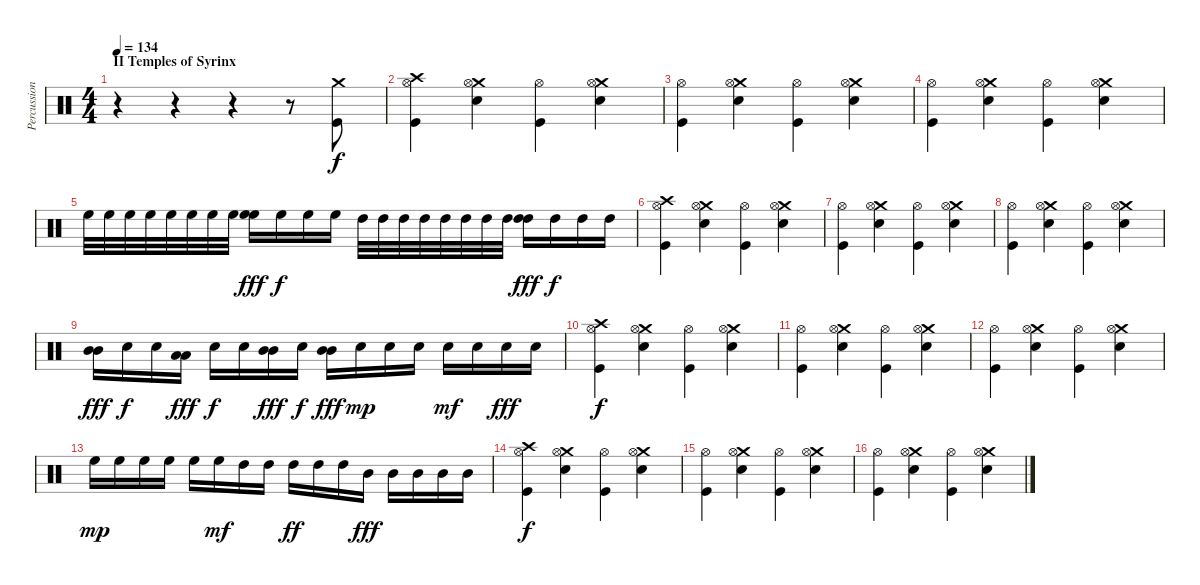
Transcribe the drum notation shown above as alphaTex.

\track ("Percussion" "Percussion") {instrument percussion}
\staff {score}
\articulation defaults
\ts (4 4)
\section ("" "II Temples of Syrinx")
\tempo 134
\clef neutral
\ks c
r.4{dy f} r.4 r.4 r.8 ("Crash medium (hit)" "Kick (hit)").8 |
("Crash high (hit)" "Hi-Hat (open)" "Kick (hit)").4 ("Crash medium (hit)" "Hi-Hat (open)" "Electric Snare (hit)").4 ("Hi-Hat (open)" "Kick (hit)").4 ("Crash medium (hit)" "Hi-Hat (open)" "Electric Snare (hit)").4 |
("Hi-Hat (open)" "Kick (hit)").4 ("Crash medium (hit)" "Hi-Hat (open)" "Electric Snare (hit)").4 ("Hi-Hat (open)" "Kick (hit)").4 ("Crash medium (hit)" "Hi-Hat (open)" "Electric Snare (hit)").4 |
("Hi-Hat (open)" "Kick (hit)").4 ("Crash medium (hit)" "Hi-Hat (open)" "Electric Snare (hit)").4 ("Hi-Hat (open)" "Kick (hit)").4 ("Crash medium (hit)" "Hi-Hat (open)" "Electric Snare (hit)").4 |
"High Floor Tom (hit)".32 "High Floor Tom (hit)".32 "High Floor Tom (hit)".32 "High Floor Tom (hit)".32 "High Floor Tom (hit)".32 "High Floor Tom (hit)".32 "High Floor Tom (hit)".32 "High Floor Tom (hit)".32 ("High Floor Tom (hit)" "High Floor Tom (hit)").16{dy fff} "High Floor Tom (hit)".16{dy f} "High Floor Tom (hit)".16 "High Floor Tom (hit)".16 "High Tom (hit)".32 "High Tom (hit)".32 "High Tom (hit)".32 "High Tom (hit)".32 "High Tom (hit)".32 "High Tom (hit)".32 "High Tom (hit)".32 "High Tom (hit)".32 ("High Tom (hit)" "High Tom (hit)").16{dy fff} "High Tom (hit)".16{dy f} "High Tom (hit)".16 "High Tom (hit)".16 |
("Crash high (hit)" "Hi-Hat (open)" "Kick (hit)").4 ("Crash medium (hit)" "Hi-Hat (open)" "Electric Snare (hit)").4 ("Hi-Hat (open)" "Kick (hit)").4 ("Crash medium (hit)" "Hi-Hat (open)" "Electric Snare (hit)").4 |
("Hi-Hat (open)" "Kick (hit)").4 ("Crash medium (hit)" "Hi-Hat (open)" "Electric Snare (hit)").4 ("Hi-Hat (open)" "Kick (hit)").4 ("Crash medium (hit)" "Hi-Hat (open)" "Electric Snare (hit)").4 |
("Hi-Hat (open)" "Kick (hit)").4 ("Crash medium (hit)" "Hi-Hat (open)" "Electric Snare (hit)").4 ("Hi-Hat (open)" "Kick (hit)").4 ("Crash medium (hit)" "Hi-Hat (open)" "Electric Snare (hit)").4 |
("Mid Tom (hit)" "Mid Tom (hit)").16{dy fff} "Electric Snare (hit)".16{dy f} "Electric Snare (hit)".16 ("Low Tom (hit)" "Low Tom (hit)").16{dy fff} "Electric Snare (hit)".16{dy f} "Electric Snare (hit)".16 ("Mid Tom (hit)" "Mid Tom (hit)").16{dy fff} "Electric Snare (hit)".16{dy f} ("Mid Tom (hit)" "Mid Tom (hit)").16{dy fff} "Electric Snare (hit)".16{dy mp} "Electric Snare (hit)".16 "Electric Snare (hit)".16 "Electric Snare (hit)".16{dy mf} "Electric Snare (hit)".16 "Electric Snare (hit)".16{dy fff} "Electric Snare (hit)".16 |
("Crash high (hit)" "Hi-Hat (open)" "Kick (hit)").4{dy f} ("Crash medium (hit)" "Hi-Hat (open)" "Electric Snare (hit)").4 ("Hi-Hat (open)" "Kick (hit)").4 ("Crash medium (hit)" "Hi-Hat (open)" "Electric Snare (hit)").4 |
("Hi-Hat (open)" "Kick (hit)").4 ("Crash medium (hit)" "Hi-Hat (open)" "Electric Snare (hit)").4 ("Hi-Hat (open)" "Kick (hit)").4 ("Crash medium (hit)" "Hi-Hat (open)" "Electric Snare (hit)").4 |
("Hi-Hat (open)" "Kick (hit)").4 ("Crash medium (hit)" "Hi-Hat (open)" "Electric Snare (hit)").4 ("Hi-Hat (open)" "Kick (hit)").4 ("Crash medium (hit)" "Hi-Hat (open)" "Electric Snare (hit)").4 |
"High Floor Tom (hit)".16{dy mp} "High Floor Tom (hit)".16 "High Floor Tom (hit)".16 "High Floor Tom (hit)".16 "High Floor Tom (hit)".16 "High Floor Tom (hit)".16{dy mf} "High Tom (hit)".16 "High Tom (hit)".16 "High Tom (hit)".16{dy ff} "High Tom (hit)".16 "High Tom (hit)".16 "Mid Tom (hit)".16{dy fff} "Mid Tom (hit)".16 "Mid Tom (hit)".16 "Mid Tom (hit)".16 "Mid Tom (hit)".16 |
("Crash high (hit)" "Hi-Hat (open)" "Kick (hit)").4{dy f} ("Crash medium (hit)" "Hi-Hat (open)" "Electric Snare (hit)").4 ("Hi-Hat (open)" "Kick (hit)").4 ("Crash medium (hit)" "Hi-Hat (open)" "Electric Snare (hit)").4 |
("Hi-Hat (open)" "Kick (hit)").4 ("Crash medium (hit)" "Hi-Hat (open)" "Electric Snare (hit)").4 ("Hi-Hat (open)" "Kick (hit)").4 ("Crash medium (hit)" "Hi-Hat (open)" "Electric Snare (hit)").4 |
("Hi-Hat (open)" "Kick (hit)").4 ("Crash medium (hit)" "Hi-Hat (open)" "Electric Snare (hit)").4 ("Hi-Hat (open)" "Kick (hit)").4 ("Crash medium (hit)" "Hi-Hat (open)" "Electric Snare (hit)").4
